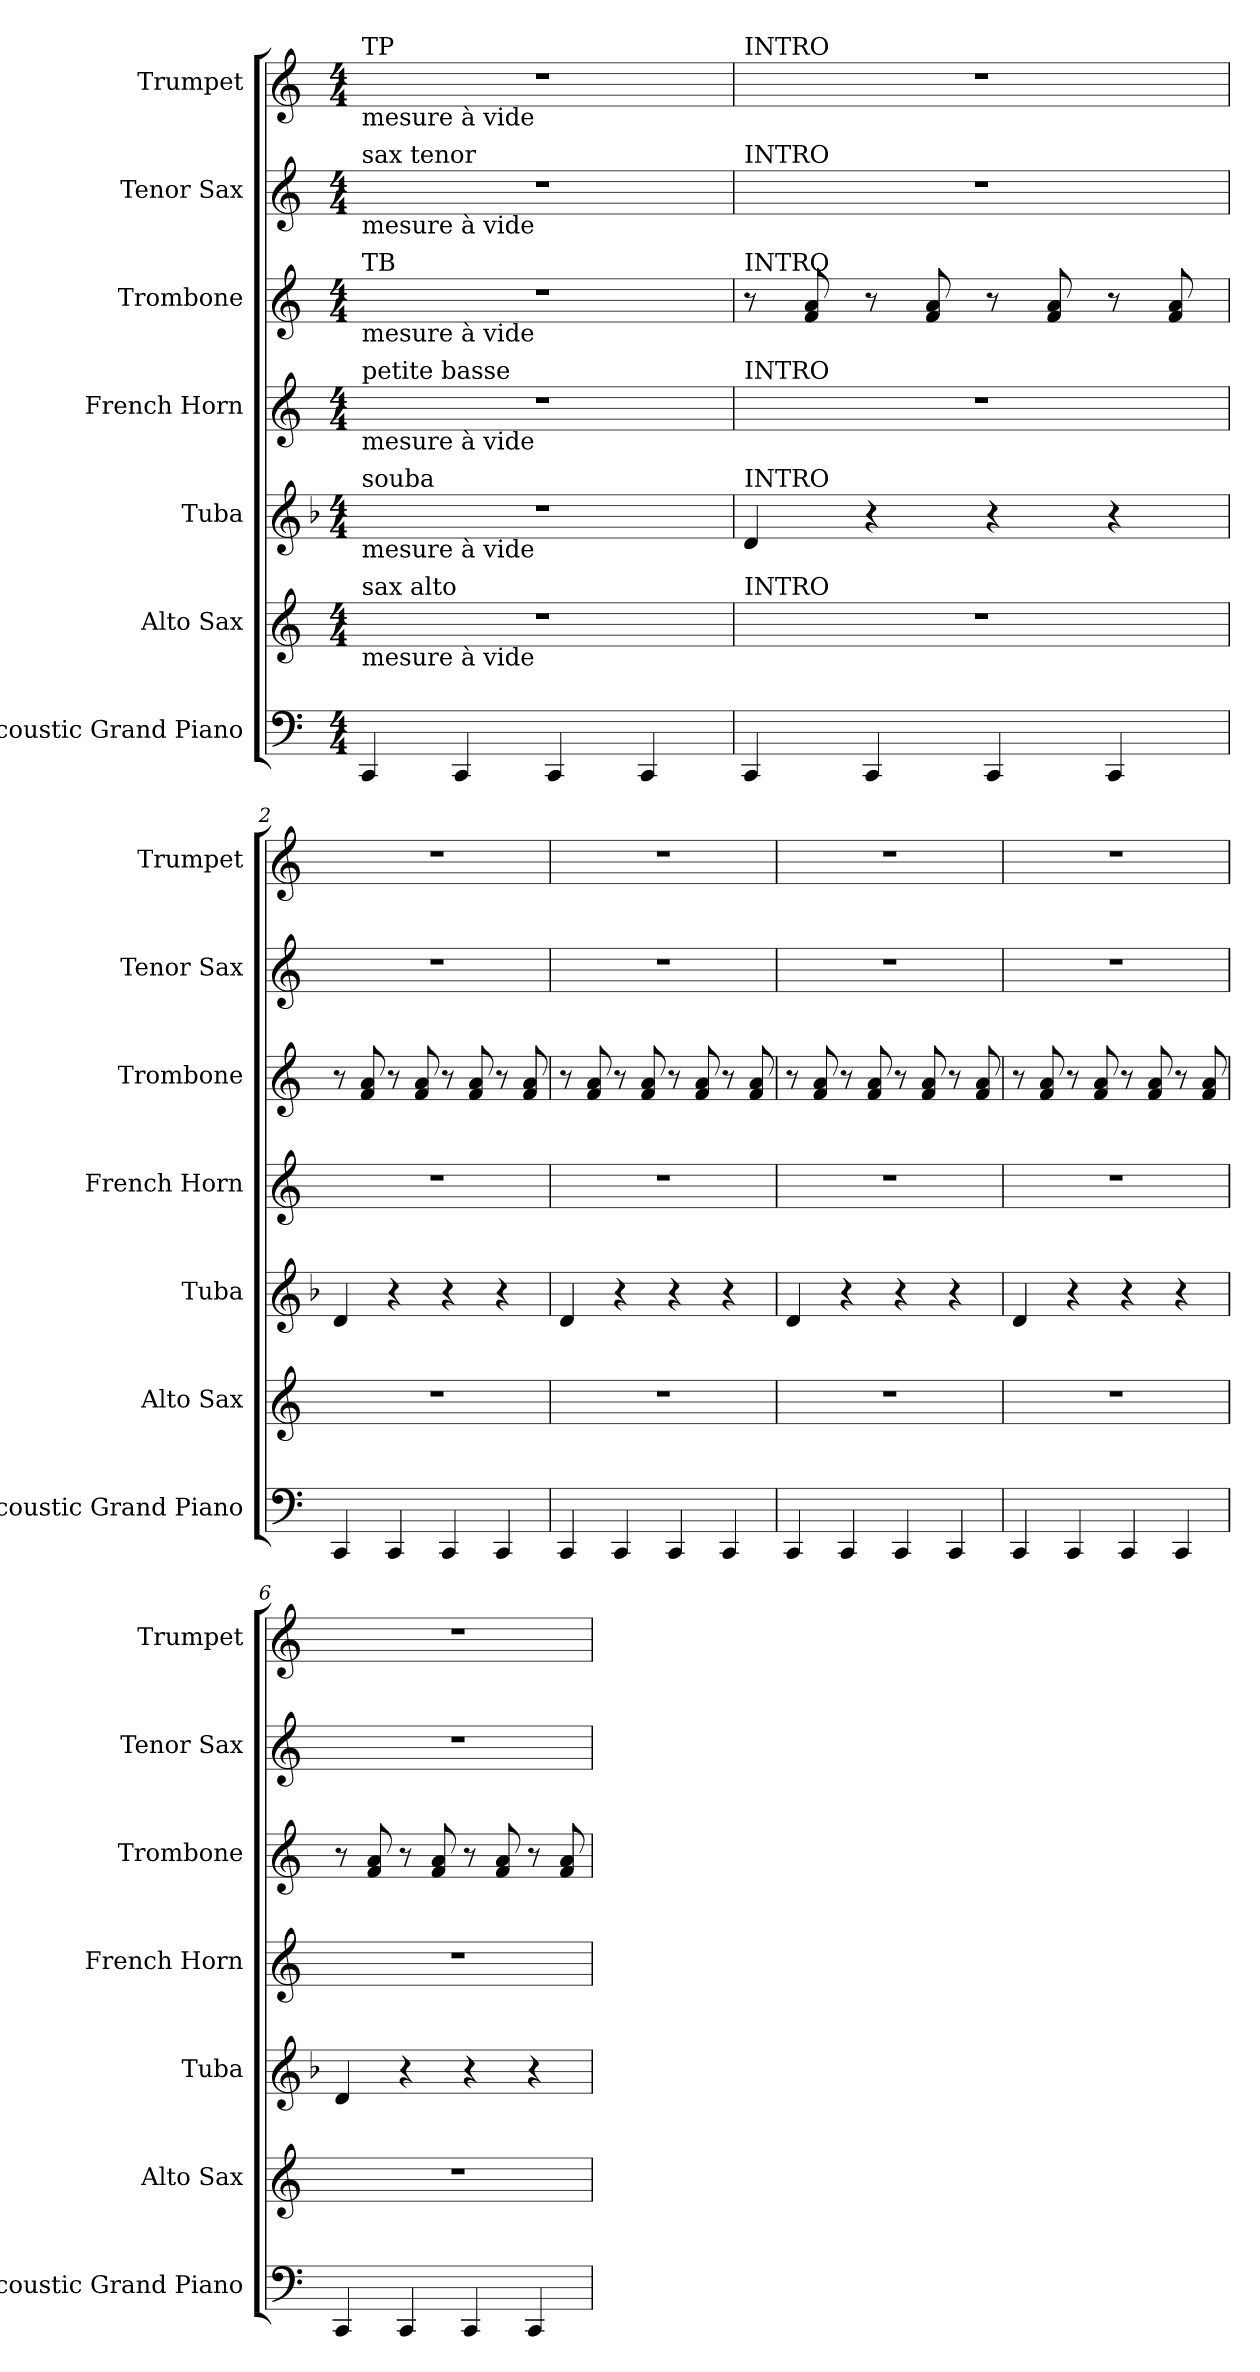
**kern	**kern	**kern	**kern	**kern	**kern	**kern
*part7	*part6	*part5	*part4	*part3	*part2	*part1
*staff7	*staff6	*staff5	*staff4	*staff3	*staff2	*staff1
*I"Acoustic Grand Piano	*I"Alto Sax	*I"Tuba	*I"French Horn	*I"Trombone	*I"Tenor Sax	*I"Trumpet
*I'Acoustic Grand Piano	*I'Alto Sax	*I'Tuba	*I'French Horn	*I'Trombone	*I'Tenor Sax	*I'Trumpet
*clefF4	*clefG2	*clefG2	*clefG2	*clefG2	*clefG2	*clefG2
*	*ITrd-2c-3	*ITrd15c26	*ITrd8c14	*ITrd8c14	*ITrd1c2	*ITrd1c2
*	*	*k[b-]	*	*	*	*
*M4/4	*M4/4	*M4/4	*M4/4	*M4/4	*M4/4	*M4/4
*MM130	*MM130	*MM130	*MM130	*MM130	*MM130	*MM130
=	=	=	=	=	=	=
!	!	!	!	!	!	!LO:TX:a:t=TP
!	!	!	!	!	!	!LO:TX:b:t=mesure à vide
!	!	!	!	!	!LO:TX:a:t=sax tenor	!
!	!	!	!	!	!LO:TX:b:t=mesure à vide	!
!	!	!	!	!LO:TX:a:t=TB	!	!
!	!	!	!	!LO:TX:b:t=mesure à vide	!	!
!	!	!	!LO:TX:a:t=petite basse	!	!	!
!	!	!	!LO:TX:b:t=mesure à vide	!	!	!
!	!	!LO:TX:a:t=souba	!	!	!	!
!	!	!LO:TX:b:t=mesure à vide	!	!	!	!
!	!LO:TX:a:t=sax alto	!	!	!	!	!
!	!LO:TX:b:t=mesure à vide	!	!	!	!	!
4CC	1r	1r	1r	1r	1r	1r
4CC	.	.	.	.	.	.
4CC	.	.	.	.	.	.
4CC	.	.	.	.	.	.
=1	=1	=1	=1	=1	=1	=1
!	!	!	!	!	!	!LO:TX:a:t=INTRO
!	!	!	!	!	!LO:TX:a:t=INTRO	!
!	!	!	!	!LO:TX:a:t=INTRO	!	!
!	!	!	!LO:TX:a:t=INTRO	!	!	!
!	!	!LO:TX:a:t=INTRO	!	!	!	!
!	!LO:TX:a:t=INTRO	!	!	!	!	!
4CC	1r	4DD	1r	8r	1r	1r
.	.	.	.	8F 8A	.	.
4CC	.	4r	.	8r	.	.
.	.	.	.	8F 8A	.	.
4CC	.	4r	.	8r	.	.
.	.	.	.	8F 8A	.	.
4CC	.	4r	.	8r	.	.
.	.	.	.	8F 8A	.	.
=2	=2	=2	=2	=2	=2	=2
4CC	1r	4DD	1r	8r	1r	1r
.	.	.	.	8F 8A	.	.
4CC	.	4r	.	8r	.	.
.	.	.	.	8F 8A	.	.
4CC	.	4r	.	8r	.	.
.	.	.	.	8F 8A	.	.
4CC	.	4r	.	8r	.	.
.	.	.	.	8F 8A	.	.
=3	=3	=3	=3	=3	=3	=3
4CC	1r	4DD	1r	8r	1r	1r
.	.	.	.	8F 8A	.	.
4CC	.	4r	.	8r	.	.
.	.	.	.	8F 8A	.	.
4CC	.	4r	.	8r	.	.
.	.	.	.	8F 8A	.	.
4CC	.	4r	.	8r	.	.
.	.	.	.	8F 8A	.	.
=4	=4	=4	=4	=4	=4	=4
4CC	1r	4DD	1r	8r	1r	1r
.	.	.	.	8F 8A	.	.
4CC	.	4r	.	8r	.	.
.	.	.	.	8F 8A	.	.
4CC	.	4r	.	8r	.	.
.	.	.	.	8F 8A	.	.
4CC	.	4r	.	8r	.	.
.	.	.	.	8F 8A	.	.
=5	=5	=5	=5	=5	=5	=5
4CC	1r	4DD	1r	8r	1r	1r
.	.	.	.	8F 8A	.	.
4CC	.	4r	.	8r	.	.
.	.	.	.	8F 8A	.	.
4CC	.	4r	.	8r	.	.
.	.	.	.	8F 8A	.	.
4CC	.	4r	.	8r	.	.
.	.	.	.	8F 8A	.	.
=6	=6	=6	=6	=6	=6	=6
4CC	1r	4DD	1r	8r	1r	1r
.	.	.	.	8F 8A	.	.
4CC	.	4r	.	8r	.	.
.	.	.	.	8F 8A	.	.
4CC	.	4r	.	8r	.	.
.	.	.	.	8F 8A	.	.
4CC	.	4r	.	8r	.	.
.	.	.	.	8F 8A	.	.
=	=	=	=	=	=	=
*-	*-	*-	*-	*-	*-	*-
